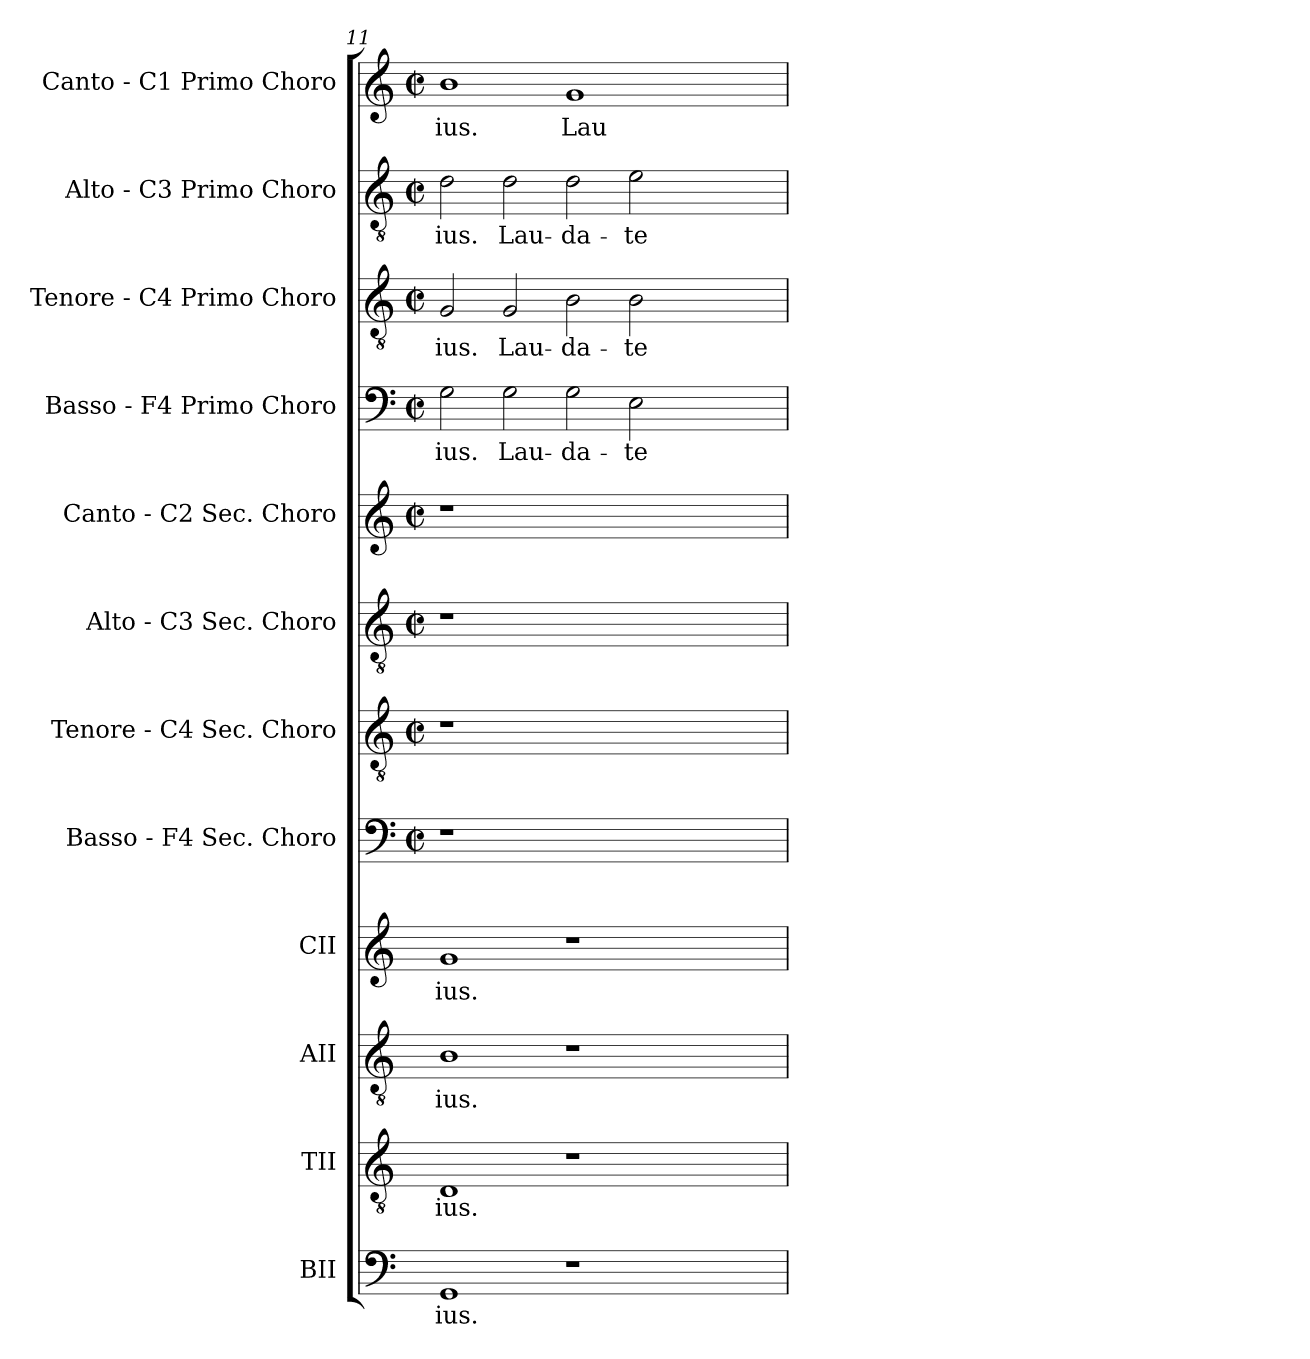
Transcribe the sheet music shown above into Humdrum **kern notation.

**kern	**text	**kern	**text	**kern	**text	**kern	**text	**kern	**kern	**kern	**kern	**kern	**text	**kern	**text	**kern	**text	**kern	**text
*part12	*part12	*part11	*part11	*part10	*part10	*part9	*part9	*part8	*part7	*part6	*part5	*part4	*part4	*part3	*part3	*part2	*part2	*part1	*part1
*staff12	*staff12	*staff11	*staff11	*staff10	*staff10	*staff9	*staff9	*staff8	*staff7	*staff6	*staff5	*staff4	*staff4	*staff3	*staff3	*staff2	*staff2	*staff1	*staff1
*I"BII	*	*I"TII	*	*I"AII	*	*I"CII	*	*I"Basso - F4  Sec. Choro	*I"Tenore - C4  Sec. Choro	*I"Alto - C3  Sec. Choro	*I"Canto - C2  Sec. Choro	*I"Basso - F4  Primo Choro	*	*I"Tenore - C4  Primo Choro	*	*I"Alto - C3  Primo Choro	*	*I"Canto - C1  Primo Choro	*
*I'BII	*	*I'TII	*	*I'AII	*	*I'CII	*	*I'Ch	*I'Ch	*I'Ch	*I'Ch	*I'BI	*	*I'TI	*	*I'AI	*	*I'CI	*
*clefF4	*	*clefGv2	*	*clefGv2	*	*clefG2	*	*clefF4	*clefGv2	*clefGv2	*clefG2	*clefF4	*	*clefGv2	*	*clefGv2	*	*clefG2	*
*	*	*	*	*	*	*	*	*M2/2	*M2/2	*M2/2	*M2/2	*M2/2	*	*M2/2	*	*M2/2	*	*M2/2	*
*	*	*	*	*	*	*	*	*met(c|)	*met(c|)	*met(c|)	*met(c|)	*met(c|)	*	*met(c|)	*	*met(c|)	*	*met(c|)	*
=11	=11	=11	=11	=11	=11	=11	=11	=11	=11	=11	=11	=11	=11	=11	=11	=11	=11	=11	=11
!	!LO:LY:b:cj	!	!LO:LY:b:cj	!	!LO:LY:b:cj	!	!LO:LY:b:cj	!	!	!	!	!	!LO:LY:b:cj	!	!LO:LY:b:cj	!	!LO:LY:b:cj	!	!LO:LY:b:cj
1GG	-ius.	1D	-ius.	1B	-ius.	1g	-ius.	1r	1r	1r	1r	2G\	-ius.	2G/	-ius.	2d\	-ius.	1b	-ius.
!	!	!	!	!	!	!	!	!	!	!	!	!	!LO:LY:b:cj	!	!LO:LY:b:cj	!	!LO:LY:b:cj	!	!
.	.	.	.	.	.	.	.	.	.	.	.	2G\	Lau-	2G/	Lau-	2d\	Lau-	.	.
!LO:N:vis=1	!	!LO:N:vis=1	!	!LO:N:vis=1	!	!LO:N:vis=1	!	!	!	!	!	!	!LO:LY:b:cj	!	!LO:LY:b:cj	!	!LO:LY:b:cj	!	!LO:LY:b:cj
0r	.	0r	.	0r	.	0r	.	0ryy	0ryy	0ryy	0ryy	2G\	-da-	2B\	-da-	2d\	-da-	1g	Lau-
!	!	!	!	!	!	!	!	!	!	!	!	!	!LO:LY:b:cj	!	!LO:LY:b:cj	!	!LO:LY:b:cj	!	!
.	.	.	.	.	.	.	.	.	.	.	.	2E\	-te	2B\	-te	2e\	-te	.	.
.	.	.	.	.	.	.	.	.	.	.	.	1ryy	.	1ryy	.	1ryy	.	1ryy	.
=	=	=	=	=	=	=	=	=	=	=	=	=	=	=	=	=	=	=	=
*-	*-	*-	*-	*-	*-	*-	*-	*-	*-	*-	*-	*-	*-	*-	*-	*-	*-	*-	*-
